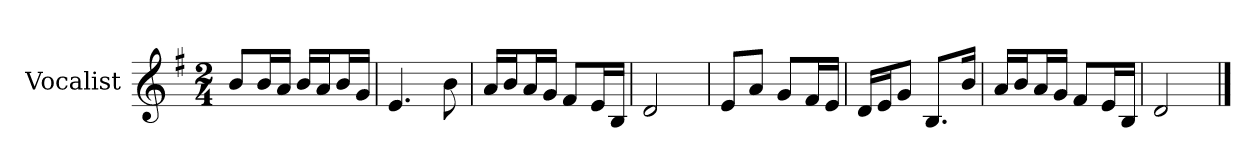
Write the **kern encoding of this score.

**kern
*part1
*staff1
*I"Vocalist
*k[f#]
*G:
*M2/4
=
8bL
16bL
16aJJ
16bLL
16aJ
16bL
16gJJ
=1
4.e
8b
=2
16aLL
16bJ
16aL
16gJJ
8f#L
16eL
16BJJ
=3
2d
=4
8eL
8aJ
8gL
16f#L
16eJJ
=5
16dLL
16eJ
8gJ
8.BL
16bJk
=6
16aLL
16bJ
16aL
16gJJ
8f#L
16eL
16BJJ
=7
2d
==
*-
